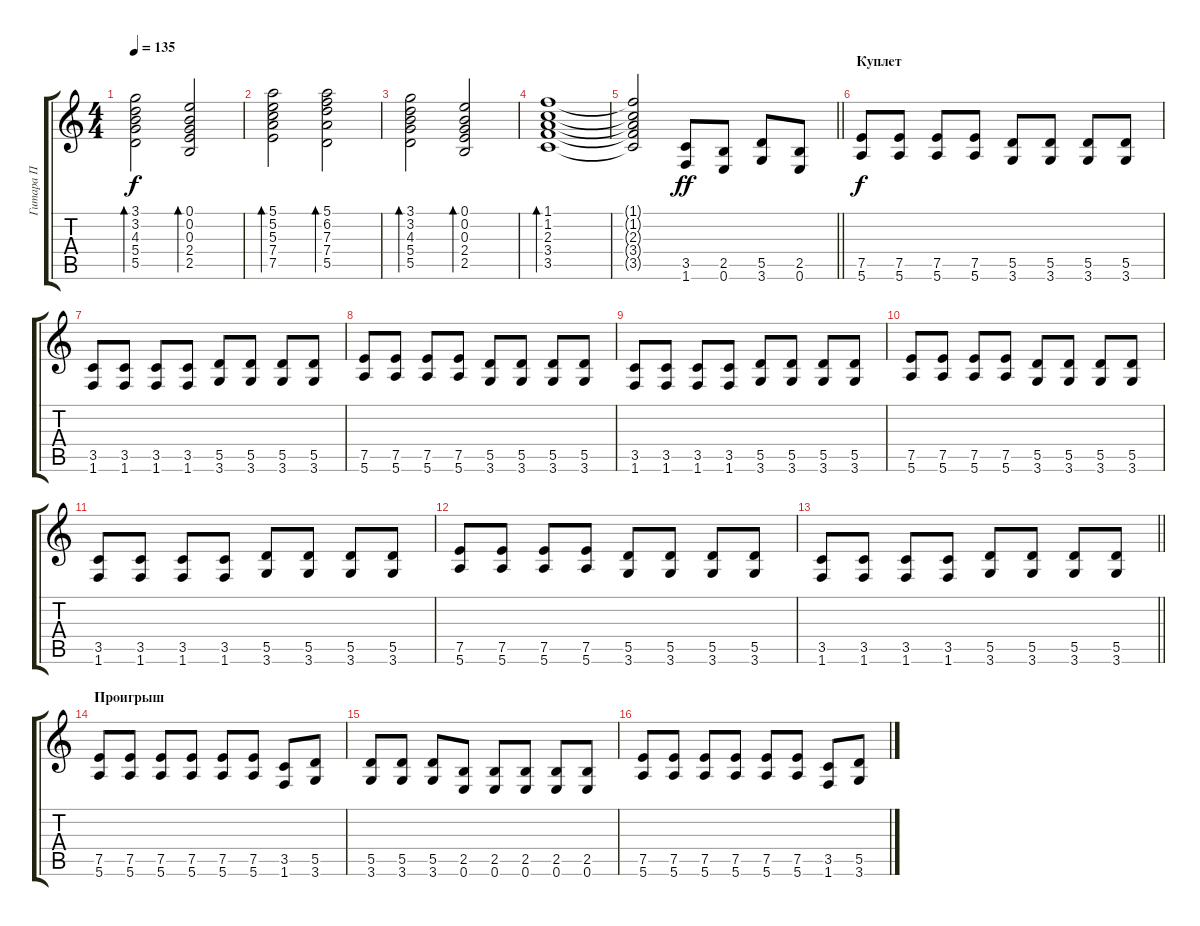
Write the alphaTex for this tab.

\track ("Гитара П" "Гитара П") {instrument acousticguitarsteel}
\staff {score tabs}
\tuning (E4 B3 G3 D3 A2 E2) {hide}
\ts (4 4)
\tempo 135
\clef g2
\ks c
(3.1 3.2 4.3 5.4 5.5).2{bd 240 dy f} (0.1 0.2 0.3 2.4 2.5).2{bd 240} |
(5.1 5.2 5.3 7.4 7.5).2{bd 240} (5.1 6.2 7.3 7.4 5.5).2{bd 240} |
(3.1 3.2 4.3 5.4 5.5).2{bd 240} (0.1 0.2 0.3 2.4 2.5).2{bd 240} |
(1.1 1.2 2.3 3.4 3.5).1{bd 240} |
\barLineRight lightlight
(1.1{t} 1.2{t} 2.3{t} 3.4{t} 3.5{t}).2 (3.5 1.6).8{dy ff instrument distortionguitar} (2.5 0.6).8 (5.5 3.6).8 (2.5 0.6).8 |
\section ("" "Куплет")
(7.5 5.6).8{dy f} (7.5 5.6).8 (7.5 5.6).8 (7.5 5.6).8 (5.5 3.6).8 (5.5 3.6).8 (5.5 3.6).8 (5.5 3.6).8 |
(3.5 1.6).8 (3.5 1.6).8 (3.5 1.6).8 (3.5 1.6).8 (5.5 3.6).8 (5.5 3.6).8 (5.5 3.6).8 (5.5 3.6).8 |
(7.5 5.6).8 (7.5 5.6).8 (7.5 5.6).8 (7.5 5.6).8 (5.5 3.6).8 (5.5 3.6).8 (5.5 3.6).8 (5.5 3.6).8 |
(3.5 1.6).8 (3.5 1.6).8 (3.5 1.6).8 (3.5 1.6).8 (5.5 3.6).8 (5.5 3.6).8 (5.5 3.6).8 (5.5 3.6).8 |
(7.5 5.6).8 (7.5 5.6).8 (7.5 5.6).8 (7.5 5.6).8 (5.5 3.6).8 (5.5 3.6).8 (5.5 3.6).8 (5.5 3.6).8 |
(3.5 1.6).8 (3.5 1.6).8 (3.5 1.6).8 (3.5 1.6).8 (5.5 3.6).8 (5.5 3.6).8 (5.5 3.6).8 (5.5 3.6).8 |
(7.5 5.6).8 (7.5 5.6).8 (7.5 5.6).8 (7.5 5.6).8 (5.5 3.6).8 (5.5 3.6).8 (5.5 3.6).8 (5.5 3.6).8 |
\barLineRight lightlight
(3.5 1.6).8 (3.5 1.6).8 (3.5 1.6).8 (3.5 1.6).8 (5.5 3.6).8 (5.5 3.6).8 (5.5 3.6).8 (5.5 3.6).8 |
\section ("" "Проигрыш")
(7.5 5.6).8 (7.5 5.6).8 (7.5 5.6).8 (7.5 5.6).8 (7.5 5.6).8 (7.5 5.6).8 (3.5 1.6).8 (5.5 3.6).8 |
(5.5 3.6).8 (5.5 3.6).8 (5.5 3.6).8 (2.5 0.6).8 (2.5 0.6).8 (2.5 0.6).8 (2.5 0.6).8 (2.5 0.6).8 |
(7.5 5.6).8 (7.5 5.6).8 (7.5 5.6).8 (7.5 5.6).8 (7.5 5.6).8 (7.5 5.6).8 (3.5 1.6).8 (5.5 3.6).8
